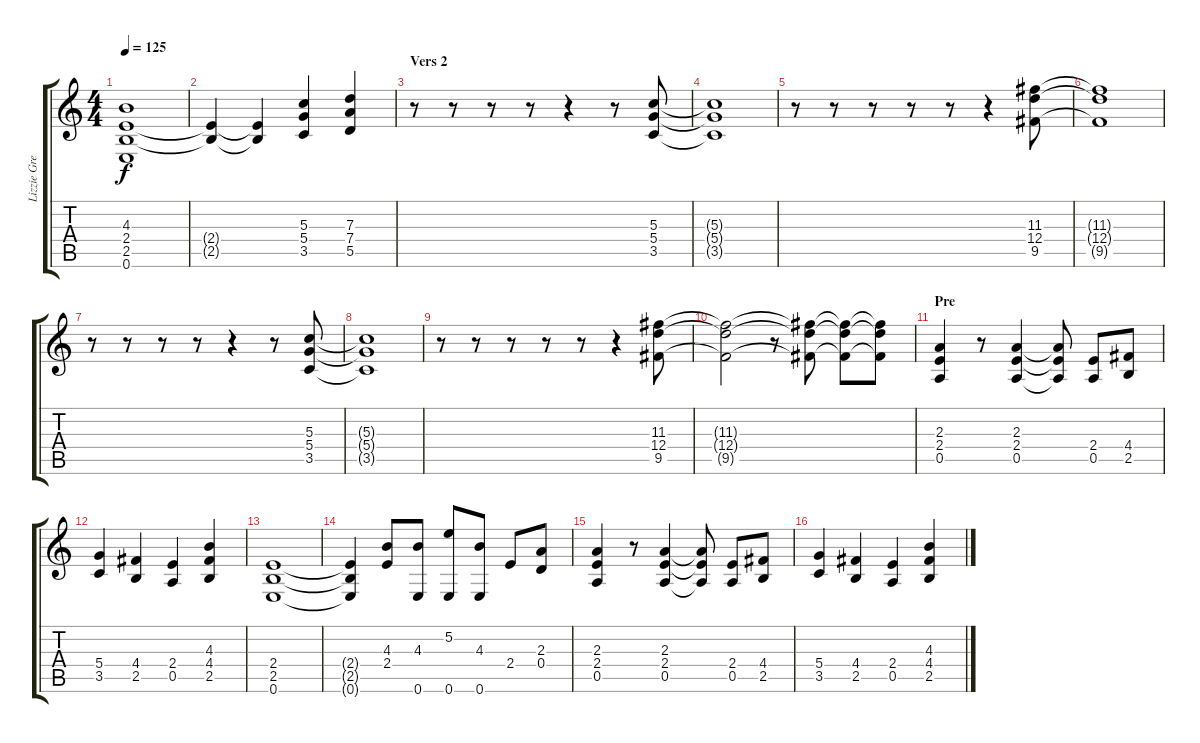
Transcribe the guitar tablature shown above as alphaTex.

\track ("Lizzie Grey - Lead Guitar" "Lizzie Gre") {instrument distortionguitar}
\staff {score tabs}
\tuning (E4 B3 G3 D3 A2 E2) {hide}
\ts (4 4)
\tempo 125
\clef g2
\ks c
(4.3 2.4 2.5 0.6).1{dy f} |
(2.4{t} 2.5{t}).4 (2.4{t} 2.5{t}).4 (5.3 5.4 3.5).4 (7.3 7.4 5.5).4 |
\section ("" "Vers 2")
r.8 r.8 r.8 r.8 r.4 r.8 (5.3 5.4 3.5).8 |
(5.3{t} 5.4{t} 3.5{t}).1 |
r.8 r.8 r.8 r.8 r.8 r.4 (11.3 12.4 9.5).8 |
(11.3{t} 12.4{t} 9.5{t}).1 |
r.8 r.8 r.8 r.8 r.4 r.8 (5.3 5.4 3.5).8 |
(5.3{t} 5.4{t} 3.5{t}).1 |
r.8 r.8 r.8 r.8 r.8 r.4 (11.3 12.4 9.5).8 |
(11.3{t} 12.4{t} 9.5{t}).2 r.8 (11.3{t} 12.4{t} 9.5{t}).8 (11.3{t} 12.4{t} 9.5{t}).8 (11.3{t} 12.4{t} 9.5{t}).8 |
\section ("" "Pre")
(2.3 2.4 0.5).4 r.8 (2.3 2.4 0.5).4 (2.3{t} 2.4{t} 0.5{t}).8 (2.4 0.5).8 (4.4 2.5).8 |
(5.4 3.5).4 (4.4 2.5).4 (2.4 0.5).4 (4.3 4.4 2.5).4 |
(2.4 2.5 0.6).1 |
(2.4{t} 2.5{t} 0.6{t}).4 (4.3 2.4).8 (4.3 0.6).8 (5.2 0.6).8 (4.3 0.6).8 2.4.8 (2.3 0.4).8 |
(2.3 2.4 0.5).4 r.8 (2.3 2.4 0.5).4 (2.3{t} 2.4{t} 0.5{t}).8 (2.4 0.5).8 (4.4 2.5).8 |
(5.4 3.5).4 (4.4 2.5).4 (2.4 0.5).4 (4.3 4.4 2.5).4
